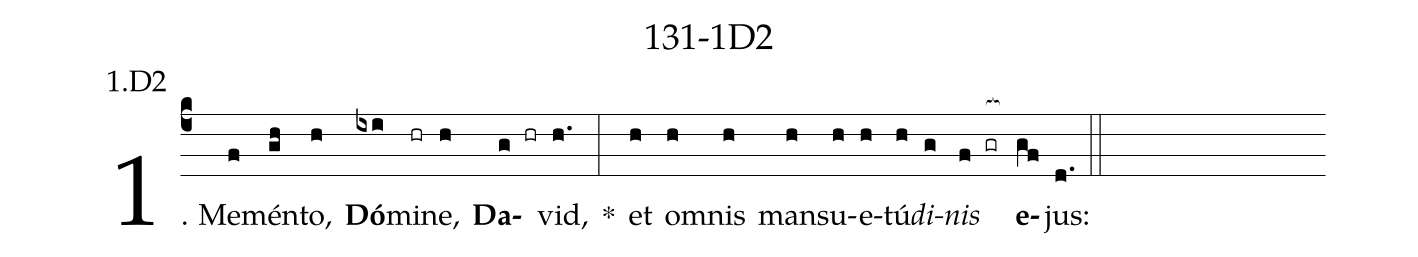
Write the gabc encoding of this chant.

name: 131-1D2;
annotation: 1.D2;
%%
(c4)1. Me(f)mén(gh)to,(h) <b>Dó</b>(ixi)mi(hr)ne,(h) <b>Da</b>(g hr)vid,(h.) *(:) et(h) om(h)nis(h) man(h)su(h)e(h)tú(h)<i>di</i>(g)<i>nis</i>(f gr[ocb:1{]) <b>e</b>(gf[ocb:0}])jus:(d.) (::)
